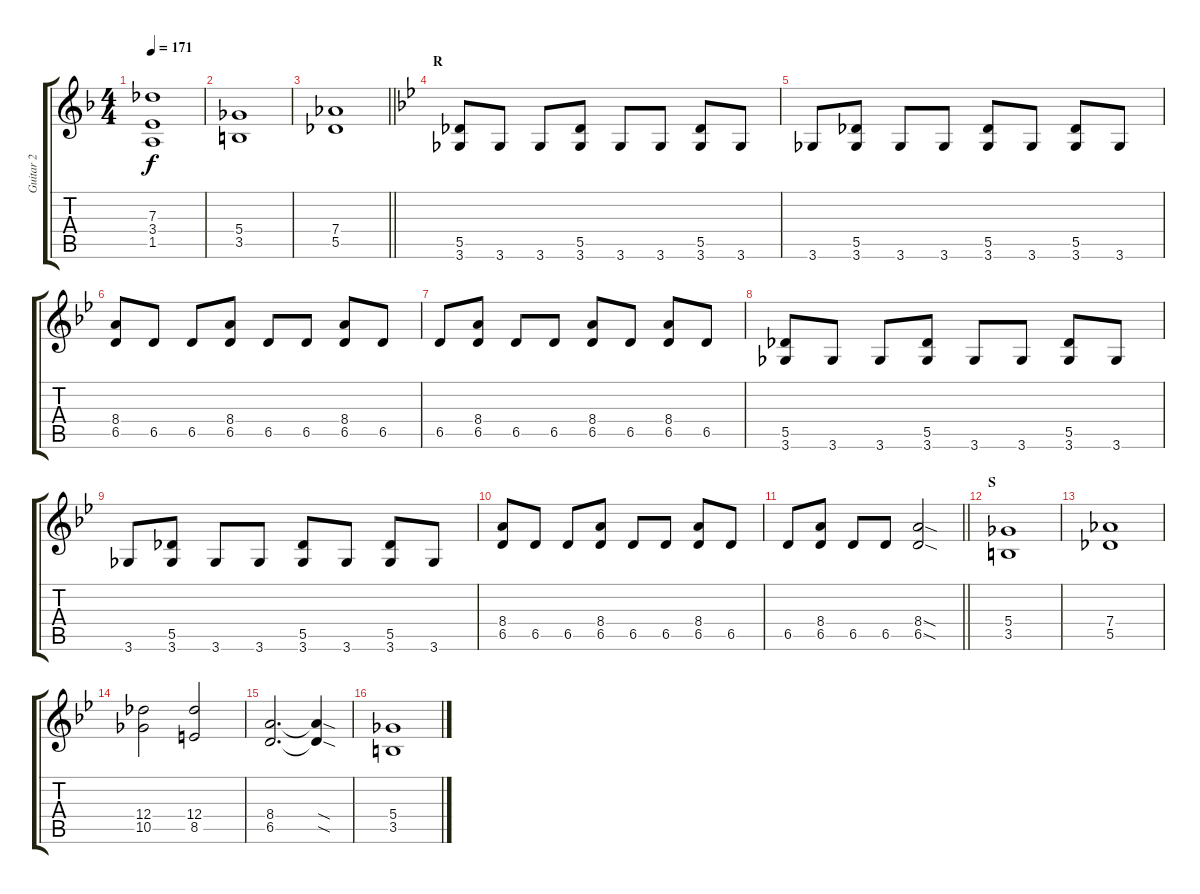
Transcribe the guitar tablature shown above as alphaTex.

\track ("Guitar 2" "Guitar 2") {instrument acousticguitarsteel}
\staff {score tabs}
\tuning (Eb4 Bb3 Gb3 Db3 Ab2 Eb2) {hide}
\ts (4 4)
\tempo 171
\clef g2
\ks f
(7.3 3.4 1.5).1{dy f} |
(5.4 3.5).1 |
\barLineRight lightlight
(7.4 5.5).1 |
\section ("" "R")
\ks bb
(5.5 3.6).8 3.6.8 3.6.8 (5.5 3.6).8 3.6.8 3.6.8 (5.5 3.6).8 3.6.8 |
3.6.8 (5.5 3.6).8 3.6.8 3.6.8 (5.5 3.6).8 3.6.8 (5.5 3.6).8 3.6.8 |
(8.4 6.5).8 6.5.8 6.5.8 (8.4 6.5).8 6.5.8 6.5.8 (8.4 6.5).8 6.5.8 |
6.5.8 (8.4 6.5).8 6.5.8 6.5.8 (8.4 6.5).8 6.5.8 (8.4 6.5).8 6.5.8 |
(5.5 3.6).8 3.6.8 3.6.8 (5.5 3.6).8 3.6.8 3.6.8 (5.5 3.6).8 3.6.8 |
3.6.8 (5.5 3.6).8 3.6.8 3.6.8 (5.5 3.6).8 3.6.8 (5.5 3.6).8 3.6.8 |
(8.4 6.5).8 6.5.8 6.5.8 (8.4 6.5).8 6.5.8 6.5.8 (8.4 6.5).8 6.5.8 |
\barLineRight lightlight
6.5.8 (8.4 6.5).8 6.5.8 6.5.8 (8.4{sod} 6.5{sod}).2 |
\section ("" "S")
(5.4 3.5).1 |
(7.4 5.5).1 |
(12.4 10.5).2 (12.4 8.5).2 |
(8.4 6.5).2{d} (8.4{sod t} 6.5{sod t}).4 |
(5.4 3.5).1
